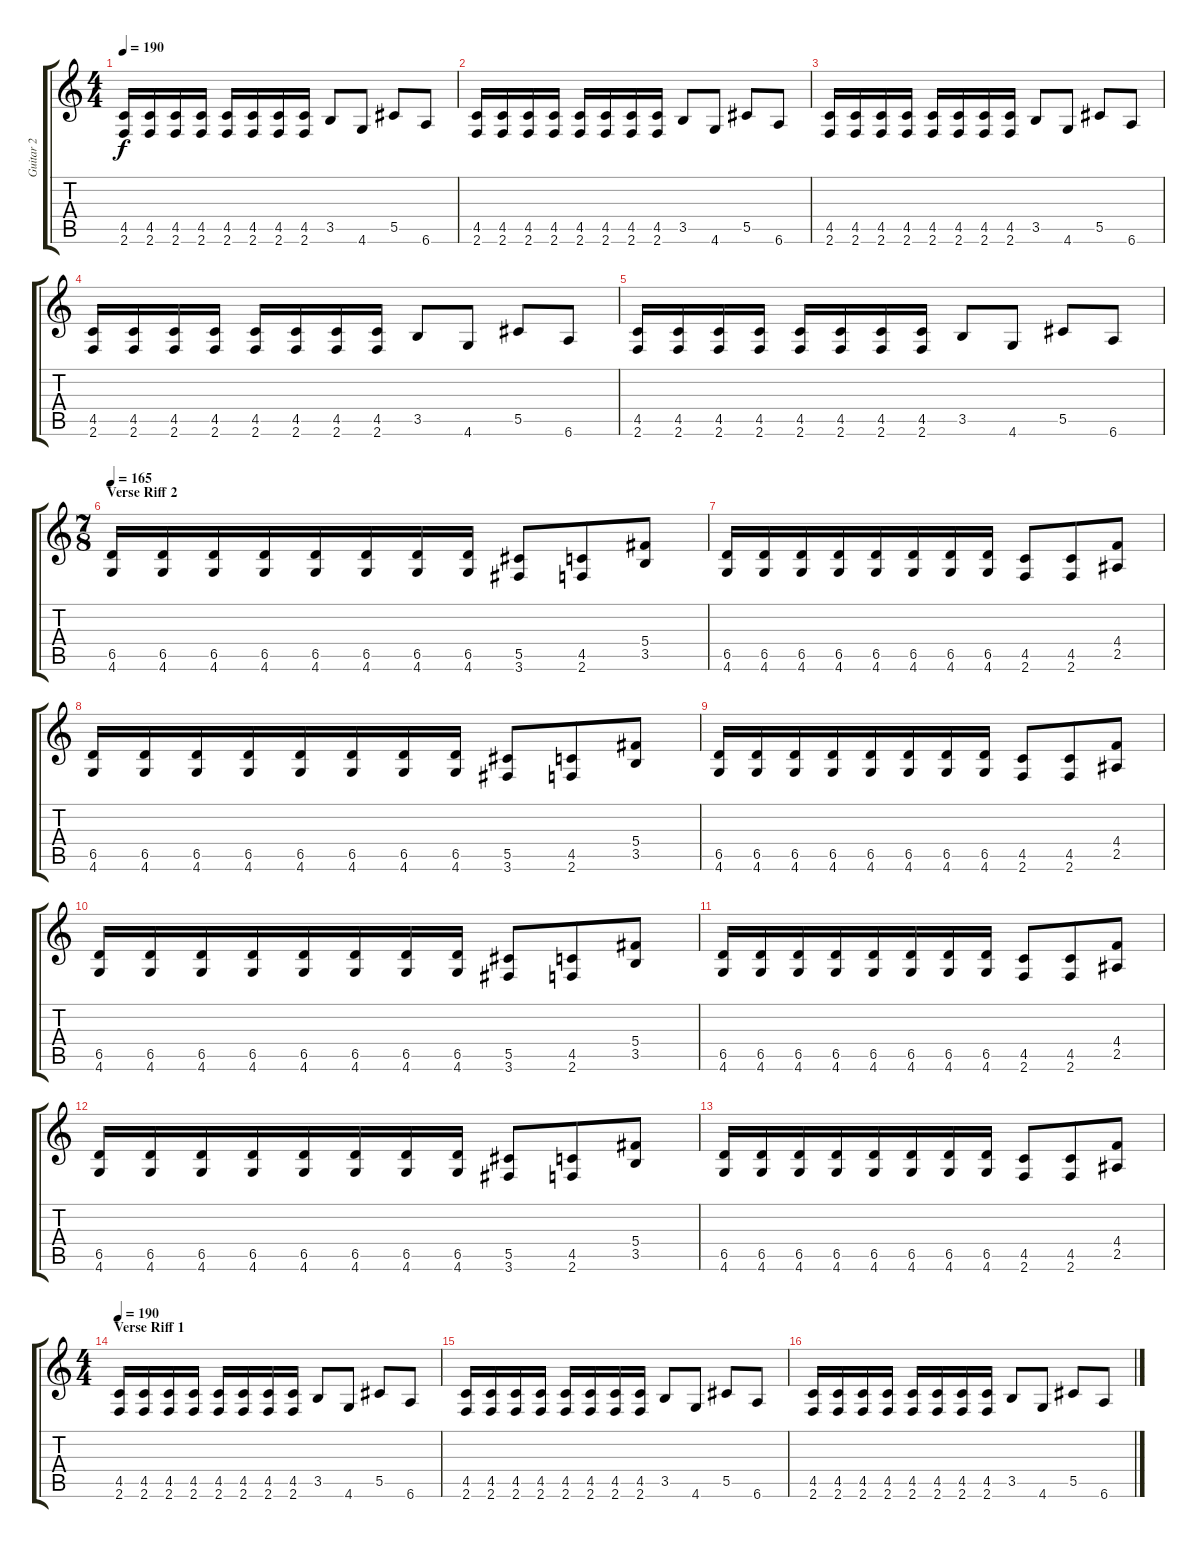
\track ("Guitar 2" "Guitar 2") {instrument distortionguitar}
\staff {score tabs}
\tuning (Eb4 Bb3 Gb3 Db3 Ab2 Eb2) {hide}
\ts (4 4)
\tempo 190
\clef g2
\ks c
(4.5 2.6).16{dy f} (4.5 2.6).16 (4.5 2.6).16 (4.5 2.6).16 (4.5 2.6).16 (4.5 2.6).16 (4.5 2.6).16 (4.5 2.6).16 3.5.8 4.6.8 5.5.8 6.6.8 |
(4.5 2.6).16 (4.5 2.6).16 (4.5 2.6).16 (4.5 2.6).16 (4.5 2.6).16 (4.5 2.6).16 (4.5 2.6).16 (4.5 2.6).16 3.5.8 4.6.8 5.5.8 6.6.8 |
(4.5 2.6).16 (4.5 2.6).16 (4.5 2.6).16 (4.5 2.6).16 (4.5 2.6).16 (4.5 2.6).16 (4.5 2.6).16 (4.5 2.6).16 3.5.8 4.6.8 5.5.8 6.6.8 |
(4.5 2.6).16 (4.5 2.6).16 (4.5 2.6).16 (4.5 2.6).16 (4.5 2.6).16 (4.5 2.6).16 (4.5 2.6).16 (4.5 2.6).16 3.5.8 4.6.8 5.5.8 6.6.8 |
(4.5 2.6).16 (4.5 2.6).16 (4.5 2.6).16 (4.5 2.6).16 (4.5 2.6).16 (4.5 2.6).16 (4.5 2.6).16 (4.5 2.6).16 3.5.8 4.6.8 5.5.8 6.6.8 |
\ts (7 8)
\section ("" "Verse Riff 2")
\tempo 165
(6.5 4.6).16 (6.5 4.6).16 (6.5 4.6).16 (6.5 4.6).16 (6.5 4.6).16 (6.5 4.6).16 (6.5 4.6).16 (6.5 4.6).16 (5.5 3.6).8 (4.5 2.6).8 (5.4 3.5).8 |
(6.5 4.6).16 (6.5 4.6).16 (6.5 4.6).16 (6.5 4.6).16 (6.5 4.6).16 (6.5 4.6).16 (6.5 4.6).16 (6.5 4.6).16 (4.5 2.6).8 (4.5 2.6).8 (4.4 2.5).8 |
(6.5 4.6).16 (6.5 4.6).16 (6.5 4.6).16 (6.5 4.6).16 (6.5 4.6).16 (6.5 4.6).16 (6.5 4.6).16 (6.5 4.6).16 (5.5 3.6).8 (4.5 2.6).8 (5.4 3.5).8 |
(6.5 4.6).16 (6.5 4.6).16 (6.5 4.6).16 (6.5 4.6).16 (6.5 4.6).16 (6.5 4.6).16 (6.5 4.6).16 (6.5 4.6).16 (4.5 2.6).8 (4.5 2.6).8 (4.4 2.5).8 |
(6.5 4.6).16 (6.5 4.6).16 (6.5 4.6).16 (6.5 4.6).16 (6.5 4.6).16 (6.5 4.6).16 (6.5 4.6).16 (6.5 4.6).16 (5.5 3.6).8 (4.5 2.6).8 (5.4 3.5).8 |
(6.5 4.6).16 (6.5 4.6).16 (6.5 4.6).16 (6.5 4.6).16 (6.5 4.6).16 (6.5 4.6).16 (6.5 4.6).16 (6.5 4.6).16 (4.5 2.6).8 (4.5 2.6).8 (4.4 2.5).8 |
(6.5 4.6).16 (6.5 4.6).16 (6.5 4.6).16 (6.5 4.6).16 (6.5 4.6).16 (6.5 4.6).16 (6.5 4.6).16 (6.5 4.6).16 (5.5 3.6).8 (4.5 2.6).8 (5.4 3.5).8 |
(6.5 4.6).16 (6.5 4.6).16 (6.5 4.6).16 (6.5 4.6).16 (6.5 4.6).16 (6.5 4.6).16 (6.5 4.6).16 (6.5 4.6).16 (4.5 2.6).8 (4.5 2.6).8 (4.4 2.5).8 |
\ts (4 4)
\section ("" "Verse Riff 1")
\tempo 190
(4.5 2.6).16 (4.5 2.6).16 (4.5 2.6).16 (4.5 2.6).16 (4.5 2.6).16 (4.5 2.6).16 (4.5 2.6).16 (4.5 2.6).16 3.5.8 4.6.8 5.5.8 6.6.8 |
(4.5 2.6).16 (4.5 2.6).16 (4.5 2.6).16 (4.5 2.6).16 (4.5 2.6).16 (4.5 2.6).16 (4.5 2.6).16 (4.5 2.6).16 3.5.8 4.6.8 5.5.8 6.6.8 |
(4.5 2.6).16 (4.5 2.6).16 (4.5 2.6).16 (4.5 2.6).16 (4.5 2.6).16 (4.5 2.6).16 (4.5 2.6).16 (4.5 2.6).16 3.5.8 4.6.8 5.5.8 6.6.8
